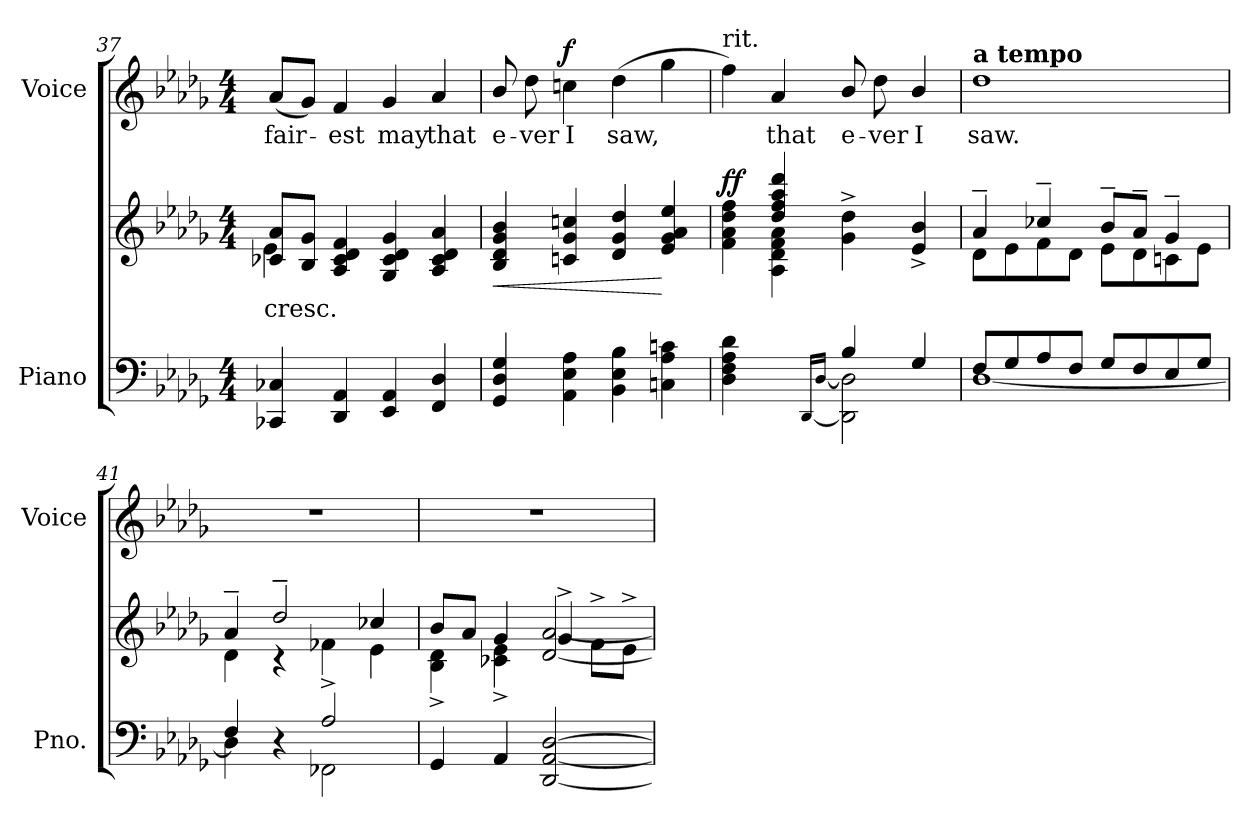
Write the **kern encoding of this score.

**kern	**kern	**text	**dynam	**kern	**text	**dynam
*part2	*part2	*part2	*part2	*part1	*part1	*part1
*staff3	*staff2	*staff2	*staff2/3	*staff1	*staff1	*staff1
*I"Piano	*	*	*	*I"Voice	*	*
*I'Pno.	*	*	*	*I'Voice	*	*
*clefF4	*clefG2	*	*	*clefG2	*	*
*k[b-e-a-d-g-]	*k[b-e-a-d-g-]	*	*	*k[b-e-a-d-g-]	*	*
*D-:	*D-:	*	*	*D-:	*	*
*M4/4	*M4/4	*	*	*M4/4	*	*
=37	=37	=37	=37	=37	=37	=37
!	!	!LO:LY:b:color=#000000	!	!	!	!
*	*^	*	*	*	*	*
!	!	!	!	!	!	!LO:LY:b:color=#000000	!
4CC-Xi/ 4C-Xi	8c-Xi/ 8a-iL	4e-i\	cresc.	.	(8a-i/L	fair-	.
.	8B-i/ 8g-iJ	.	.	.	8g-i/J)	.	.
!	!	!	!	!	!	!LO:LY:b:color=#000000	!
4DD-i/ 4AA-i	4A-i/ 4c-i 4d-i 4fi	4ryy	.	.	4fi/	-est	.
!	!	!	!	!	!	!LO:LY:b:color=#000000	!
4EE-i/ 4AA-i	4G-i/ 4c-i 4d-i 4g-i	2ryy	.	.	4g-i/	may	.
!	!	!	!	!	!	!LO:LY:b:color=#000000	!
4FFi/ 4D-i	4A-i/ 4c-i 4d-i 4a-i	.	.	.	4a-i/	that	.
*	*v	*v	*	*	*	*	*
!!LO:PB:g=z
=38	=38	=38	=38	=38	=38	=38
!	!	!	!LO:HP:b	!	!	!
!	!	!	!	!	!LO:LY:b:color=#000000	!
4GG-i/ 4D-i 4G-i	4B-i/ 4d-i 4g-i 4b-i	.	<	8b-i/	e-	.
!	!	!	!	!	!LO:LY:b:color=#000000	!
.	.	.	.	8dd-i\	-ver	.
!	!	!	!	!	!LO:LY:b:color=#000000	!
4AA-i\ 4E-i 4A-i	4cni/ 4g-i 4ccni	.	.	4ccni\	I	f
!	!	!	!	!	!LO:LY:b:color=#000000	!
4BB-i\ 4E-i 4B-i	4d-i/ 4g-i 4dd-i	.	.	(4dd-i\	saw,	.
4Cni\ 4A-i 4cni	4e-i/ 4g-i 4a-i 4ee-i	.	[	4gg-i\	.	.
=39	=39	=39	=39	=39	=39	=39
*^	*^	*	*	*	*	*
!	!	!	!	!	!	!LO:TX:t=rit.	!	!
2ryy	4D-i\ 4Fi 4A-i 4d-i	4fi\ 4a-i 4dd-i 4ffi	4ryy	.	ff	4ffi\)	.	.
!	!	!	!	!	!	!	!LO:LY:b:color=#000000	!
.	4ryy	4dd-i/ 4ffi 4aa-i 4ddd-i	4A-i\ 4d-i 4fi 4a-i	.	.	4a-i/	that	.
[<16qDD-i/LL	.	.	.	.	.	.	.	.
[>16qD-i/JJ	.	.	.	.	.	.	.	.
!	!	!	!	!	!	!	!LO:LY:b:color=#000000	!
4B-i/	2DD-i\] 2D-i]	4g-i\^ 4dd-i^	2ryy	.	.	8b-i/	e-	.
!	!	!	!	!	!	!	!LO:LY:b:color=#000000	!
.	.	.	.	.	.	8dd-i\	-ver	.
!	!	!	!	!	!	!	!LO:LY:b:color=#000000	!
4G-i/	.	4e-i/^ 4b-i^	.	.	.	4b-i/	I	.
=40	=40	=40	=40	=40	=40	=40	=40	=40
!	!	!	!	!	!	!LO:TX:a:B:t=a tempo	!	!
!	!	!	!	!	!	!	!LO:LY:b:color=#000000	!
8Fi/L	[<1D-i	4a-~i/	8d-i\L	.	.	1dd-i	saw.	.
8G-i/	.	.	8e-i\	.	.	.	.	.
8A-i/	.	4cc-X~i/	8fi\	.	.	.	.	.
8Fi/J	.	.	8d-i\J	.	.	.	.	.
8G-i/L	.	8b-~i/L	8e-i\L	.	.	.	.	.
8Fi/	.	8a-~i/J	8d-i\	.	.	.	.	.
8E-i/	.	4g-~i/	8cni\	.	.	.	.	.
8G-i/J	.	.	8e-i\J	.	.	.	.	.
!!LO:LB:g=z
=41	=41	=41	=41	=41	=41	=41	=41	=41
4Fi/	4D-i\]	4a-~i/	4d-i\	.	.	1r	.	.
4r	4ryy	2dd-~i/	4r	.	.	.	.	.
2A-^i/	2FF-Xi\	.	4f-Xi\	.	.	.	.	.
.	.	4cc-Xi/	4e-i\	.	.	.	.	.
*v	*v	*	*	*	*	*	*	*
=42	=42	=42	=42	=42	=42	=42	=42
*	*	*^	*	*	*	*	*
4GG-i/	8b-i/L	4B-i\^ 4d-i^	2ryy	.	.	1r	.	.
.	8a-i/J	.	.	.	.	.	.	.
4AA-i/	4g-i/	4c-Xi\^ 4e-i^	.	.	.	.	.	.
[<2DD-i/ [<2AA-i [>2D-i	2ryy	[<2d-i/ [>2a-i	4g-^i/	.	.	.	.	.
.	.	.	8f^i\L	.	.	.	.	.
.	.	.	8e-^i\J	.	.	.	.	.
*	*v	*v	*v	*	*	*	*	*
=	=	=	=	=	=	=
*-	*-	*-	*-	*-	*-	*-
